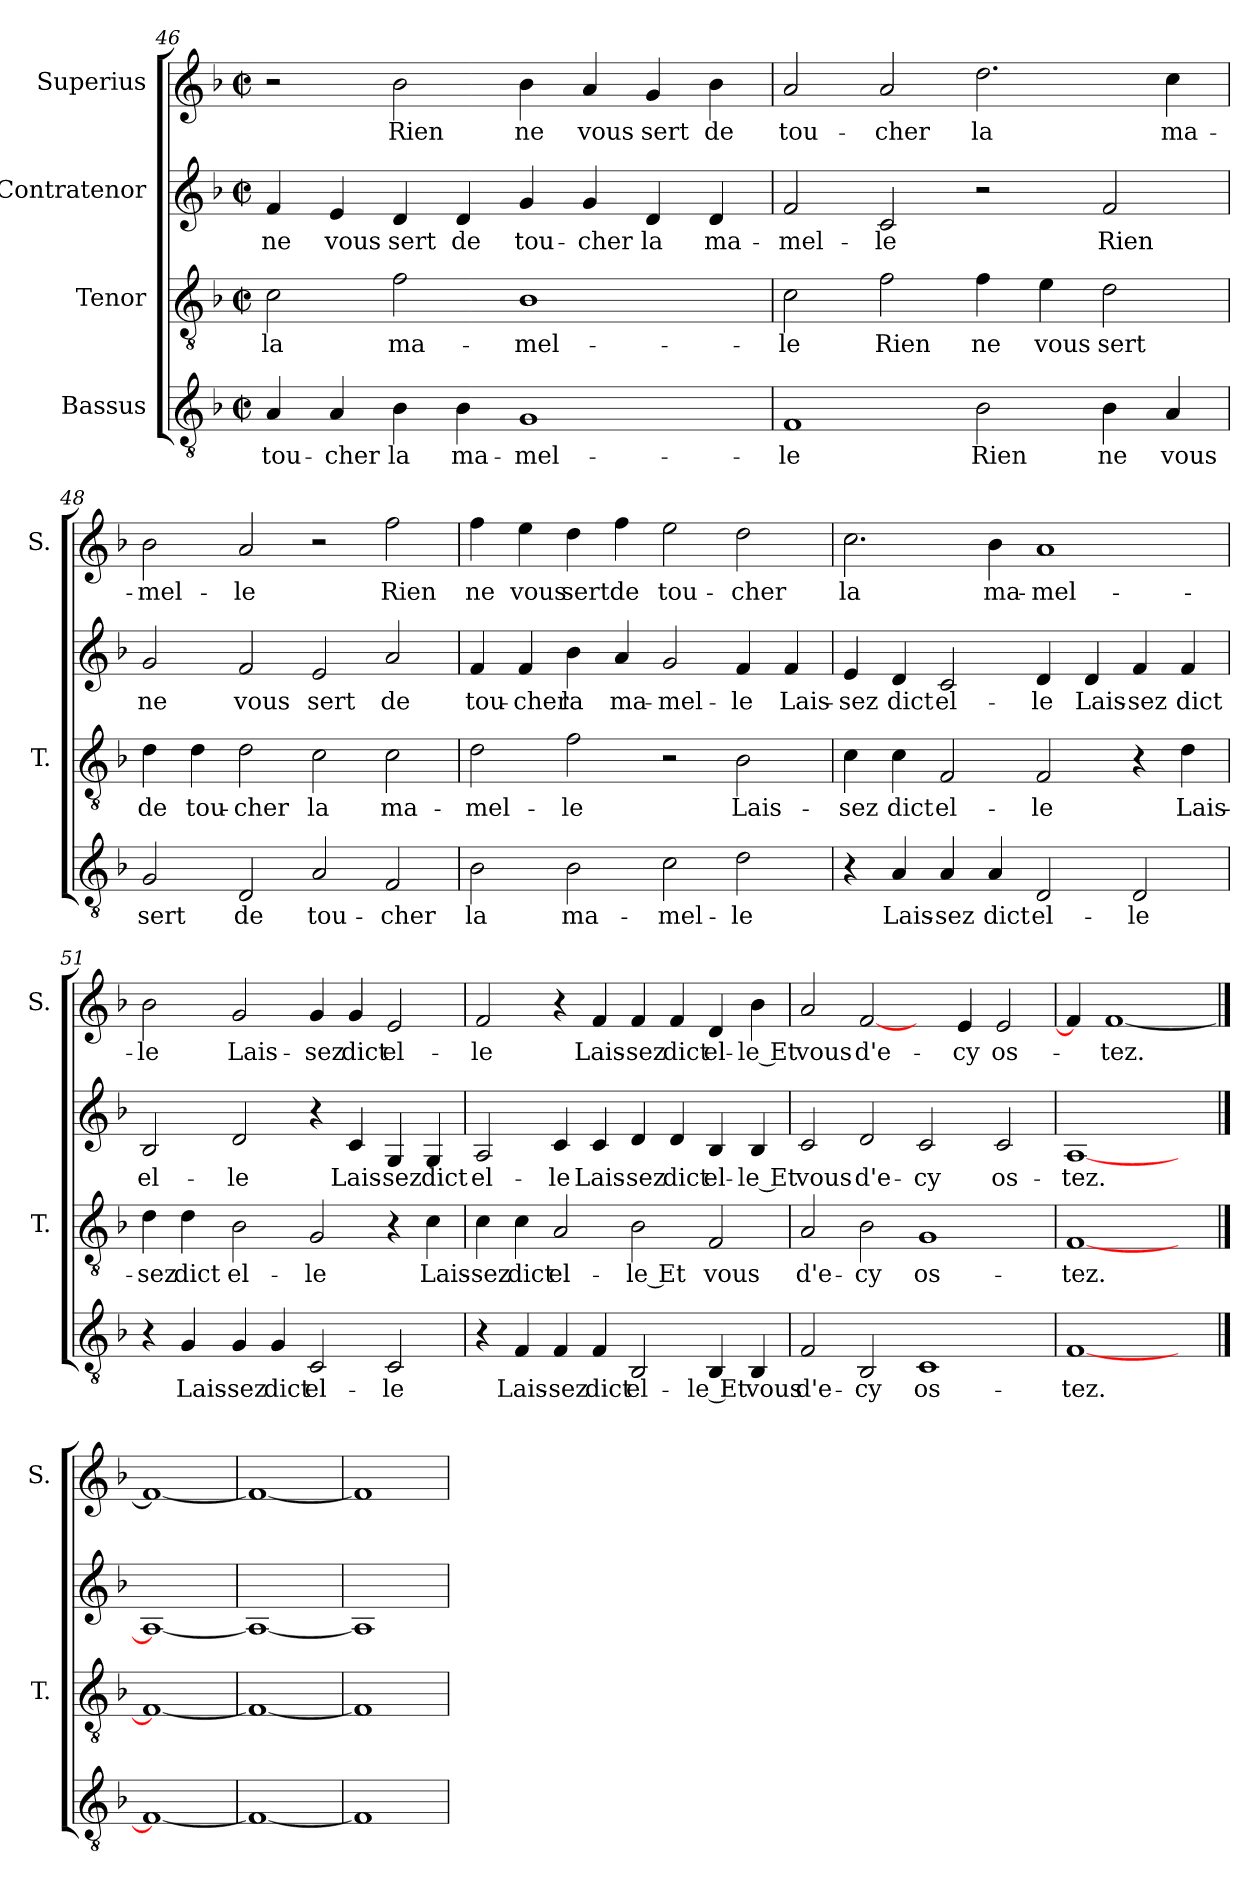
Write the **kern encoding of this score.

**kern	**text	**kern	**text	**kern	**text	**kern	**text
*part4	*part4	*part3	*part3	*part2	*part2	*part1	*part1
*staff4	*staff4	*staff3	*staff3	*staff2	*staff2	*staff1	*staff1
*I"Bassus	*	*I"Tenor	*	*I"Contratenor	*	*I"Superius	*
*	*	*I'T.	*	*	*	*I'S.	*
*clefGv2	*	*clefGv2	*	*clefG2	*	*clefG2	*
*k[b-]	*	*k[b-]	*	*k[b-]	*	*k[b-]	*
*F:	*	*F:	*	*F:	*	*F:	*
*M2/2	*	*M2/2	*	*M2/2	*	*M2/2	*
*met(c|)	*	*met(c|)	*	*met(c|)	*	*met(c|)	*
=46	=46	=46	=46	=46	=46	=46	=46
4A/	tou-	2c\	la	4f/	ne	2r	.
4A/	-cher	.	.	4e/	vous	.	.
4B-\	la	2f\	ma-	4d/	sert	2b-\	Rien
4B-\	ma-	.	.	4d/	de	.	.
1G/	-mel-	1B-\	-mel-	4g/	tou-	4b-\	ne
.	.	.	.	4g/	-cher	4a/	vous
.	.	.	.	4d/	la	4g/	sert
.	.	.	.	4d/	ma-	4b-\	de
=47	=47	=47	=47	=47	=47	=47	=47
1F/	-le	2c\	-le	2f/	-mel-	2a/	tou-
.	.	2f\	Rien	2c/	-le	2a/	-cher
2B-\	Rien	4f\	ne	2r	.	2.dd\	la
.	.	4e\	vous	.	.	.	.
4B-\	ne	2d\	sert	2f/	Rien	.	.
4A/	vous	.	.	.	.	4cc\	ma-
=48	=48	=48	=48	=48	=48	=48	=48
2G/	sert	4d\	de	2g/	ne	2b-\	-mel-
.	.	4d\	tou-	.	.	.	.
2D/	de	2d\	-cher	2f/	vous	2a/	-le
2A/	tou-	2c\	la	2e/	sert	2r	.
2F/	-cher	2c\	ma-	2a/	de	2ff\	Rien
!!LO:PB:g=z
=49	=49	=49	=49	=49	=49	=49	=49
2B-\	la	2d\	-mel-	4f/	tou-	4ff\	ne
.	.	.	.	4f/	-cher	4ee\	vous
2B-\	ma-	2f\	-le	4b-\	la	4dd\	sert
.	.	.	.	4a/	ma-	4ff\	de
2c\	-mel-	2r	.	2g/	-mel-	2ee\	tou-
2d\	-le	2B-\	Lais-	4f/	-le	2dd\	-cher
.	.	.	.	4f/	Lais-	.	.
=50	=50	=50	=50	=50	=50	=50	=50
4r	.	4c\	-sez	4e/	-sez	2.cc\	la
4A/	Lais-	4c\	dict	4d/	dict	.	.
4A/	-sez	2F/	el-	2c/	el-	.	.
4A/	dict	.	.	.	.	4b-\	ma-
2D/	el-	2F/	-le	4d/	-le	1a/	-mel-
.	.	.	.	4d/	Lais-	.	.
2D/	-le	4r	.	4f/	-sez	.	.
.	.	4d\	Lais-	4f/	dict	.	.
=51	=51	=51	=51	=51	=51	=51	=51
4r	.	4d\	-sez	2B-/	el-	2b-\	-le
4G/	Lais-	4d\	dict	.	.	.	.
4G/	-sez	2B-\	el-	2d/	-le	2g/	Lais-
4G/	dict	.	.	.	.	.	.
2C/	el-	2G/	-le	4r	.	4g/	-sez
.	.	.	.	4c/	Lais-	4g/	dict
2C/	-le	4r	.	4G/	-sez	2e/	el-
.	.	4c\	Lais-	4G/	dict	.	.
=52	=52	=52	=52	=52	=52	=52	=52
4r	.	4c\	-sez	2A/	el-	2f/	-le
4F/	Lais-	4c\	dict	.	.	.	.
4F/	-sez	2A/	el-	4c/	-le	4r	.
4F/	dict	.	.	4c/	Lais-	4f/	Lais-
2BB-/	el-	2B-\	-le Et	4d/	-sez	4f/	-sez
.	.	.	.	4d/	dict	4f/	dict
4BB-/	-le Et	2F/	vous	4B-/	el-	4d/	el-
4BB-/	vous	.	.	4B-/	-le Et	4b-\	-le Et
!!LO:LB:g=z
=53	=53	=53	=53	=53	=53	=53	=53
2F/	d'e-	2A/	d'e-	2c/	vous	2a/	vous
2BB-/	-cy	2B-\	-cy	2d/	d'e-	[2f/	d'e-
1C/	os-	1G/	os-	2c/	-cy	4ryy	.
.	.	.	.	.	.	4e/	-cy
.	.	.	.	2c/	os-	2e/	os-
=54	=54	=54	=54	=54	=54	=54	=54
[1F/	-tez.	[1F/	-tez.	[1A/	-tez.	4f/]	.
.	.	.	.	.	.	[1f/	-tez.
4ryy	.	4ryy	.	4ryy	.	.	.
==55	==55	==55	==55	==55	==55	==55	==55
1F/_	.	1F/_	.	1A/_	.	1f/_	.
=56	=56	=56	=56	=56	=56	=56	=56
1F/_	.	1F/_	.	1A/_	.	1f/_	.
=57	=57	=57	=57	=57	=57	=57	=57
1F/]	.	1F/]	.	1A/]	.	1f/]	.
=	=	=	=	=	=	=	=
*-	*-	*-	*-	*-	*-	*-	*-
